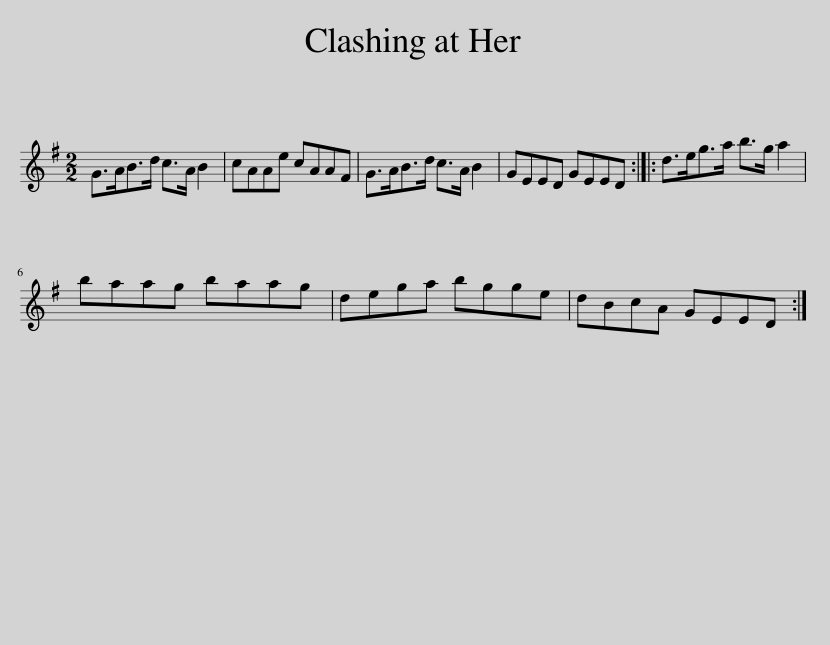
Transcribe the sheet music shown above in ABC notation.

X:1
L:1/8
M:2/2
I:linebreak $
K:G
V:1 treble
V:1
 G>AB>d c>A B2 | cAAe cAAF | G>AB>d c>A B2 | GEED GEED :: d>eg>a b>g a2 |$ %5
 baag baag | dega bgge | dBcA GEED :| %8
